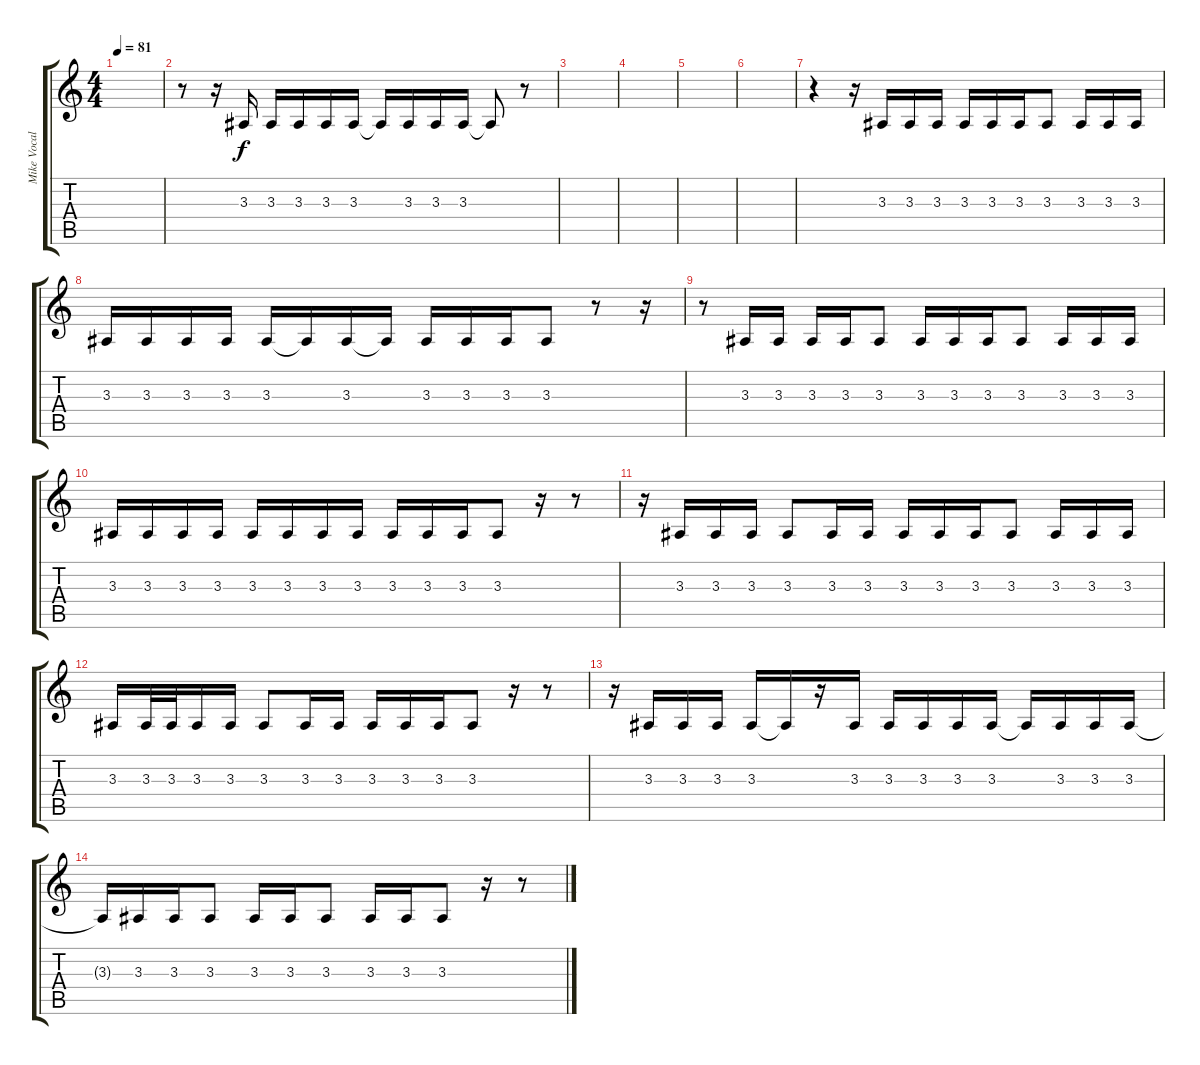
\track ("Mike Vocals" "Mike Vocal") {instrument harmonica}
\staff {score tabs}
\tuning (E4 B3 G3 D3 A2 E2) {hide}
\ts (4 4)
\tempo 81
\clef g2
\ks c
|
r.8 r.16 3.3.16 3.3.16 3.3.16 3.3.16 3.3.16 3.3{t}.16 3.3.16 3.3.16 3.3.16 3.3{t}.8 r.8 |
|
|
|
|
r.4 r.16 3.3.16 3.3.16 3.3.16 3.3.16 3.3.16 3.3.16 3.3.8 3.3.16 3.3.16 3.3.16 |
3.3.16 3.3.16 3.3.16 3.3.16 3.3.16 3.3{t}.16 3.3.16 3.3{t}.16 3.3.16 3.3.16 3.3.16 3.3.8 r.8 r.16 |
r.8 3.3.16 3.3.16 3.3.16 3.3.16 3.3.8 3.3.16 3.3.16 3.3.16 3.3.8 3.3.16 3.3.16 3.3.16 |
3.3.16 3.3.16 3.3.16 3.3.16 3.3.16 3.3.16 3.3.16 3.3.16 3.3.16 3.3.16 3.3.16 3.3.8 r.16 r.8 |
r.16 3.3.16 3.3.16 3.3.16 3.3.8 3.3.16 3.3.16 3.3.16 3.3.16 3.3.16 3.3.8 3.3.16 3.3.16 3.3.16 |
3.3.16 3.3.32 3.3.32 3.3.16 3.3.16 3.3.8 3.3.16 3.3.16 3.3.16 3.3.16 3.3.16 3.3.8 r.16 r.8 |
r.16 3.3.16 3.3.16 3.3.16 3.3.16 3.3{t}.16 r.16 3.3.16 3.3.16 3.3.16 3.3.16 3.3.16 3.3{t}.16 3.3.16 3.3.16 3.3.16 |
3.3{t}.16 3.3.16 3.3.16 3.3.8 3.3.16 3.3.16 3.3.8 3.3.16 3.3.16 3.3.8 r.16 r.8
